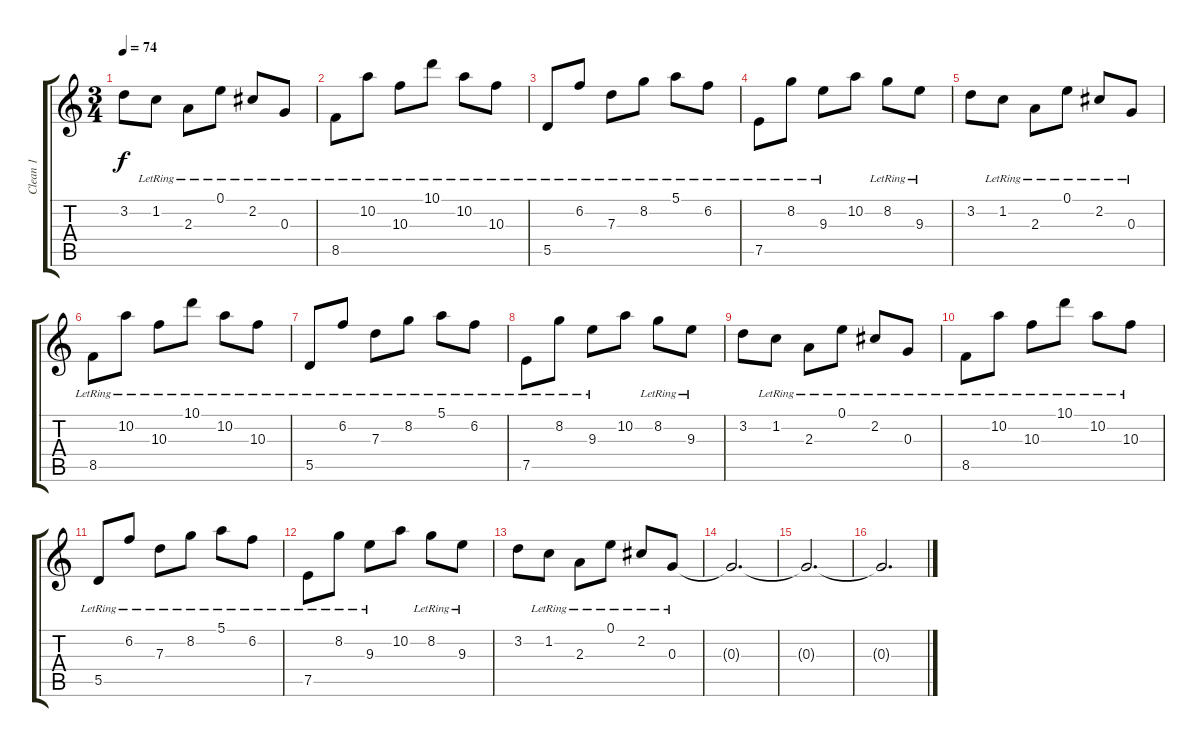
\track ("Clean 1" "Clean 1") {instrument electricguitarclean}
\staff {score tabs}
\tuning (E4 B3 G3 D3 A2 D2) {hide}
\ts (3 4)
\tempo 74
\clef g2
\ks c
3.2.8{dy f} 1.2{lr}.8 2.3{lr}.8 0.1{lr}.8 2.2{lr}.8 0.3{lr}.8 |
8.5{lr}.8 10.2{lr}.8 10.3{lr}.8 10.1{lr}.8 10.2{lr}.8 10.3{lr}.8 |
5.5{lr}.8 6.2{lr}.8 7.3{lr}.8 8.2{lr}.8 5.1{lr}.8 6.2{lr}.8 |
7.5{lr}.8 8.2{lr}.8 9.3{lr}.8 10.2.8 8.2{lr}.8 9.3{lr}.8 |
3.2.8 1.2{lr}.8 2.3{lr}.8 0.1{lr}.8 2.2{lr}.8 0.3{lr}.8 |
8.5{lr}.8 10.2{lr}.8 10.3{lr}.8 10.1{lr}.8 10.2{lr}.8 10.3{lr}.8 |
5.5{lr}.8 6.2{lr}.8 7.3{lr}.8 8.2{lr}.8 5.1{lr}.8 6.2{lr}.8 |
7.5{lr}.8 8.2{lr}.8 9.3{lr}.8 10.2.8 8.2{lr}.8 9.3{lr}.8 |
3.2.8 1.2{lr}.8 2.3{lr}.8 0.1{lr}.8 2.2{lr}.8 0.3{lr}.8 |
8.5{lr}.8 10.2{lr}.8 10.3{lr}.8 10.1{lr}.8 10.2{lr}.8 10.3{lr}.8 |
5.5{lr}.8 6.2{lr}.8 7.3{lr}.8 8.2{lr}.8 5.1{lr}.8 6.2{lr}.8 |
7.5{lr}.8 8.2{lr}.8 9.3{lr}.8 10.2.8 8.2{lr}.8 9.3{lr}.8 |
3.2.8 1.2{lr}.8 2.3{lr}.8 0.1{lr}.8 2.2{lr}.8 0.3{lr}.8 |
0.3{t}.2{d} |
0.3{t}.2{d} |
0.3{t}.2{d}
